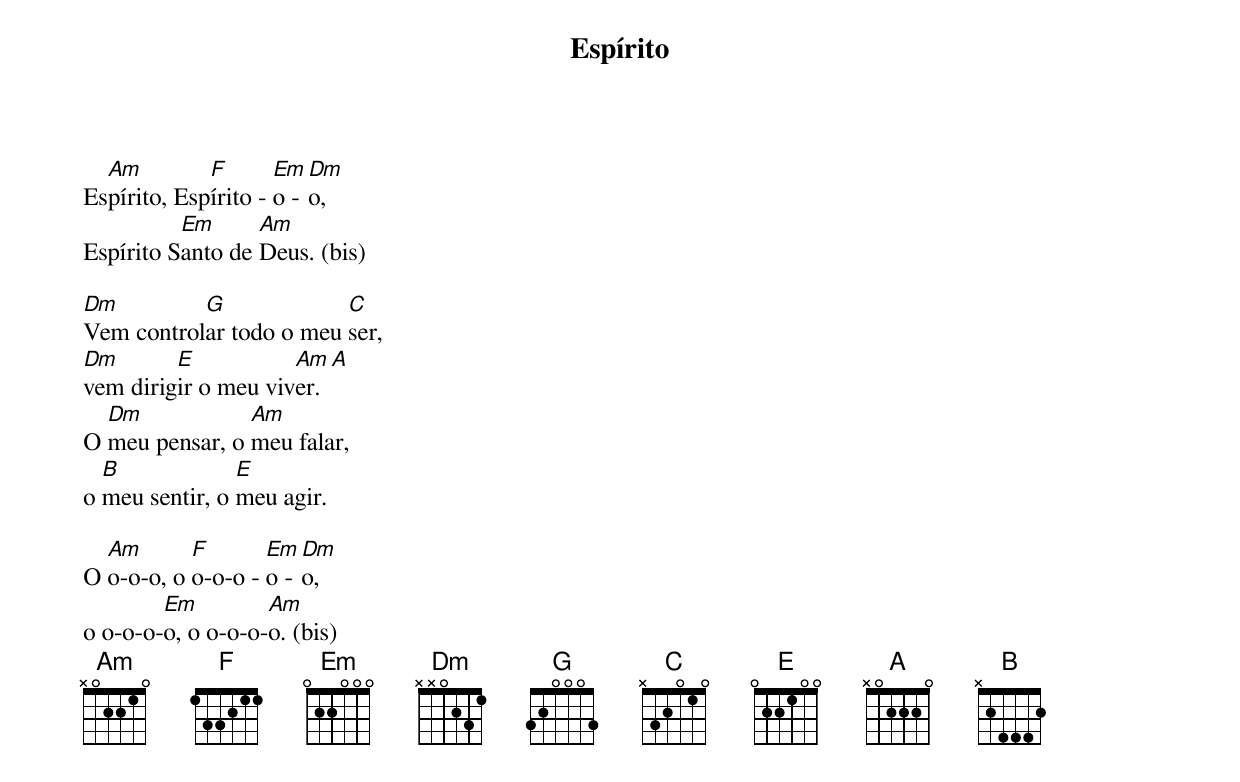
Espírito

  Am         F       Em  Dm
Espírito, Espírito - o - o,
          Em      Am
Espírito Santo de Deus. (bis)

Dm         G             C
Vem controlar todo o meu ser,
Dm       E           Am  A
vem dirigir o meu viver.
  Dm            Am
O meu pensar, o meu falar,
  B             E
o meu sentir, o meu agir.

  Am       F       Em  Dm
O o-o-o, o o-o-o - o - o,
        Em         Am
o o-o-o-o, o o-o-o-o. (bis)
